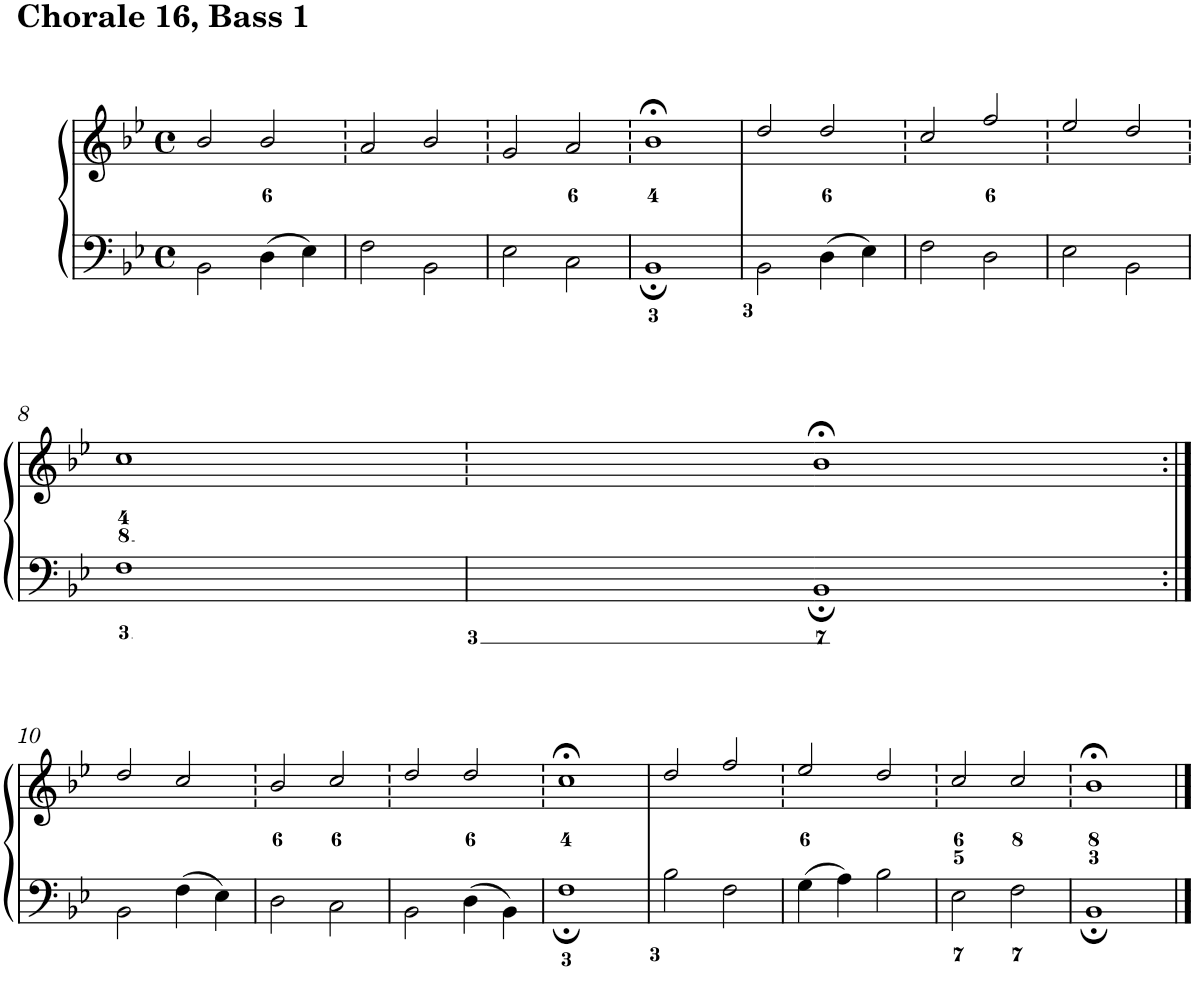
**kern	**kern
*part1	*part1
*staff2	*staff1
*I"Piano	*
*I'Pno.	*
*clefF4	*clefG2
*k[b-e-]	*k[b-e-]
*B-:	*B-:
*M4/4	*M4/4
*met(c)	*met(c)
=1	=1
2BB-\	2b-/
4D\	2b-/
4E-\	.
=2	=2
2F\	2a/
2BB-\	2b-/
=3	=3
2E-\	2g/
2C\	2a/
=4	=4
1BB-;	1b-;<
=5	=5
2BB-\	2dd/
4D\	2dd/
4E-\	.
=6	=6
2F\	2cc/
2D\	2ff/
=7	=7
2E-\	2ee-/
2BB-\	2dd/
!!LO:LB:g=z
=8	=8
1F	1cc
=9	=9
1BB-;	1b-;<
!!LO:LB:g=z
=10:|!	=10:|!
2BB-\	2dd/
4F\	2cc/
4E-\	.
=11	=11
2D\	2b-/
2C\	2cc/
=12	=12
2BB-\	2dd/
4D\	2dd/
4BB-\	.
=13	=13
1F;	1cc;<
=14	=14
2B-\	2dd/
2F\	2ff/
=15	=15
4G\	2ee-/
4A\	.
2B-\	2dd/
=16	=16
2E-\	2cc/
2F\	2cc/
=17	=17
1BB-;	1b-;<
==	==
*-	*-
